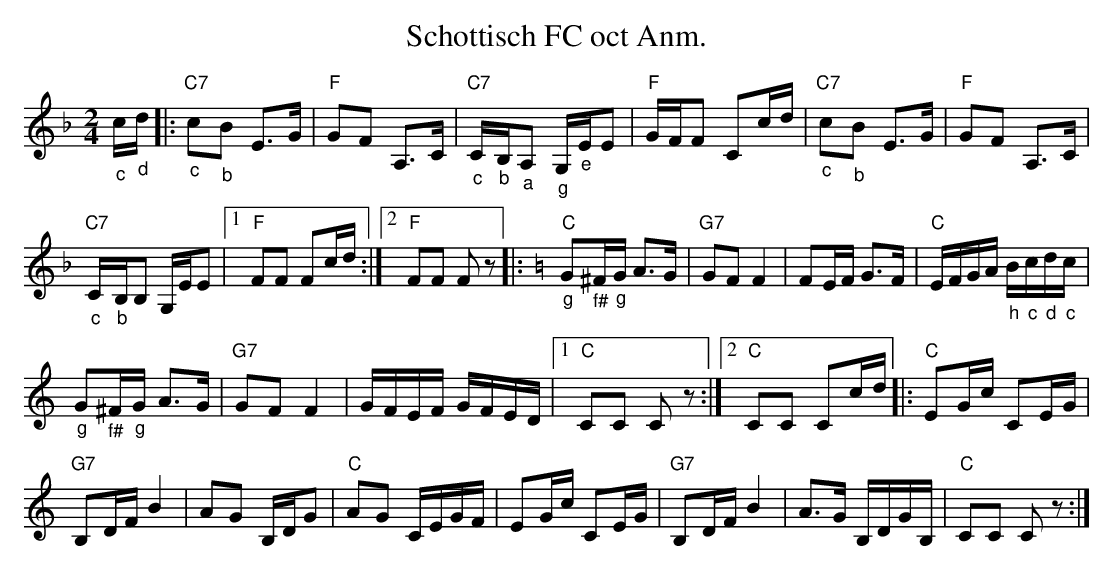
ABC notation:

X:1
T:Schottisch FC oct Anm.
M:2/4
L:1/8
K:Fmaj
"_c"c/2"_d"d/2 |: "C7""_c"c"_b"B E>G | "F"GF A,>C | "C7""_c"C/2"_b"B,/2"_a"A, "_g"G,/2"_e"E/2E | "F"G/2F/2F Cc/2d/2 | "C7""_c"c"_b"B E>G | "F"GF A,>C |
"C7""_c"C/2"_b"B,/2B, G,/2E/2E |1 "F"FF Fc/2d/2 :|2 "F"FF F z |: [K:Cmaj] "C""_g"G"_f#"^F/2"_g"G/2 A>G | "G7"GF F2 | FE/2F/2 G>F | [L:1/16] "C"EFGA "_h"B"_c"c"_d"d"_c"c | [L:1/8]
"_g"G"_f#"^F/2"_g"G/2 A>G | "G7"GF F2 | [L:1/16] GFEF GFED |1 [L:1/8] "C"CC Cz :|2 "C"CC Cc/2d/2 |: "C"EG/2c/2 CE/2G/2 |
"G7"B,D/2F/2 B2 | AG B,/2D/2G | "C"AG C/2E/2G/2F/2 | EG/2c/2 CE/2G/2 | "G7"B,D/2F/2 B2 | A>G B,/2D/2G/2B,/2 | "C"CC C z :|
